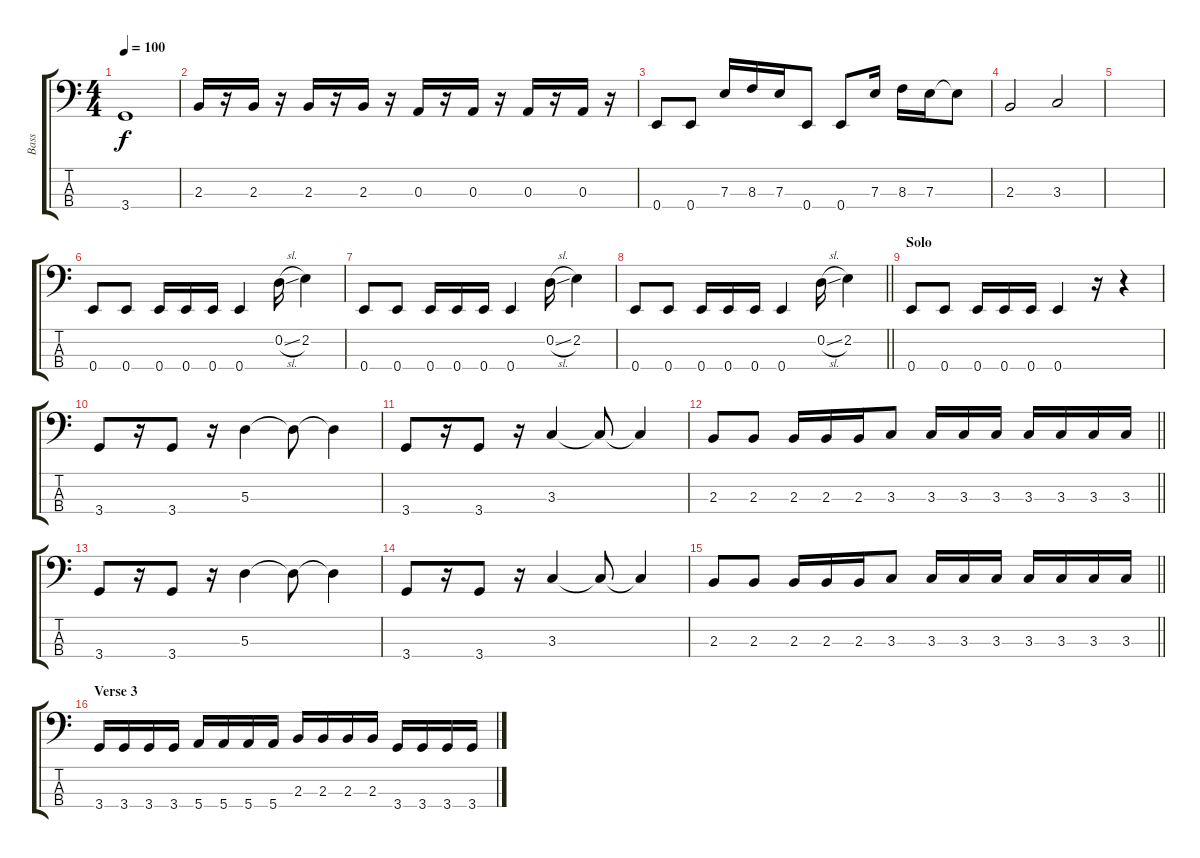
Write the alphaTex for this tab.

\track ("Bass" "Bass") {solo instrument electricbassfinger}
\staff {score tabs}
\tuning (G2 D2 A1 E1) {hide}
\ts (4 4)
\tempo 100
\clef f4
\ks c
3.4.1{dy f} |
2.3.16 r.16 2.3.16 r.16 2.3.16 r.16 2.3.16 r.16 0.3.16 r.16 0.3.16 r.16 0.3.16 r.16 0.3.16 r.16 |
0.4.8 0.4.8 7.3.16 8.3.16 7.3.16 0.4.8 0.4.8 7.3.16 8.3.16 7.3.16 7.3{t}.8 |
2.3.2 3.3.2 |
|
0.4.8 0.4.8 0.4.16 0.4.16 0.4.16 0.4.4 0.2{sl}.16 2.2.4 |
0.4.8 0.4.8 0.4.16 0.4.16 0.4.16 0.4.4 0.2{sl}.16 2.2.4 |
\barLineRight lightlight
0.4.8 0.4.8 0.4.16 0.4.16 0.4.16 0.4.4 0.2{sl}.16 2.2.4 |
\section ("" "Solo")
0.4.8 0.4.8 0.4.16 0.4.16 0.4.16 0.4.4 r.16 r.4 |
3.4.8 r.16 3.4.8 r.16 5.3.4 5.3{t}.8 5.3{t}.4 |
3.4.8 r.16 3.4.8 r.16 3.3.4 3.3{t}.8 3.3{t}.4 |
\barLineRight lightlight
2.3.8 2.3.8 2.3.16 2.3.16 2.3.16 3.3.8 3.3.16 3.3.16 3.3.16 3.3.16 3.3.16 3.3.16 3.3.16 |
3.4.8 r.16 3.4.8 r.16 5.3.4 5.3{t}.8 5.3{t}.4 |
3.4.8 r.16 3.4.8 r.16 3.3.4 3.3{t}.8 3.3{t}.4 |
\barLineRight lightlight
2.3.8 2.3.8 2.3.16 2.3.16 2.3.16 3.3.8 3.3.16 3.3.16 3.3.16 3.3.16 3.3.16 3.3.16 3.3.16 |
\section ("" "Verse 3")
3.4.16 3.4.16 3.4.16 3.4.16 5.4.16 5.4.16 5.4.16 5.4.16 2.3.16 2.3.16 2.3.16 2.3.16 3.4.16 3.4.16 3.4.16 3.4.16
